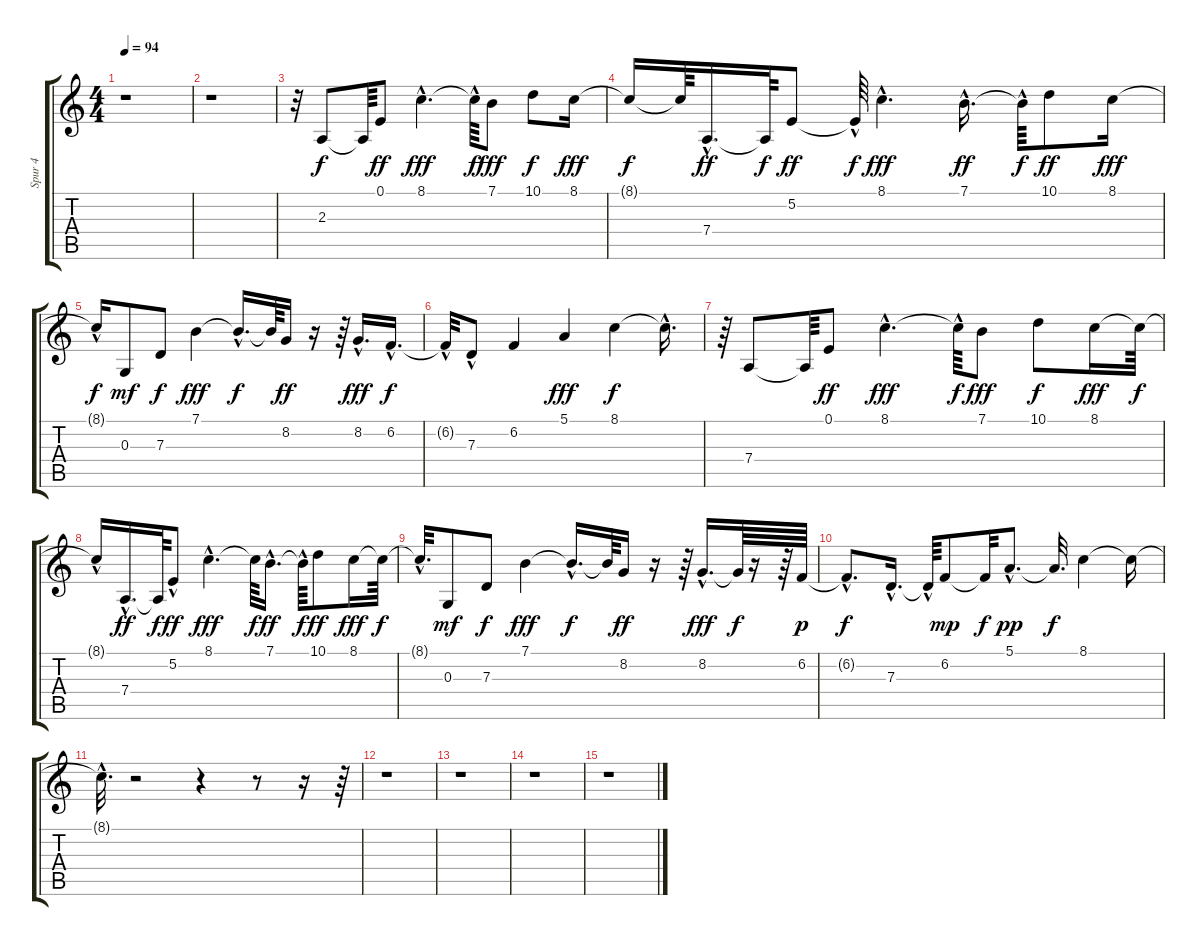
\track ("Spur 4" "Spur 4") {instrument brightacousticpiano}
\staff {score tabs}
\tuning (E4 B3 G3 D3 A2 E2) {hide}
\ts (4 4)
\tempo 94
\clef g2
\ks c
r.1{dy f} |
r.1 |
r.32 2.3.8 2.3{t}.64 0.1.8{dy ff} 8.1{hac}.4{d dy fff} 8.1{hac t}.64{dy f} 7.1.8{dy fff} 10.1.8{dy f volume 9} 8.1.16{dy fff volume 9} |
8.1{t}.16{dy f} 8.1{t}.64 7.4{hac}.16{d dy ff volume 9} 7.4{t}.64{dy f} 5.2.8{dy ff volume 9} 5.2{hac t}.64{dy f} 8.1{hac}.4{d dy fff} 7.1{hac}.16{d dy ff} 7.1{hac t}.64{dy f} 10.1.8{dy ff} 8.1.16{dy fff} |
8.1{hac t}.16{dy f} 0.3.8{dy mf} 7.3.8{dy f} 7.1.4{dy fff} 7.1{hac t}.16{d dy f} 7.1{t}.64 8.2.16{dy ff} r.16 r.64 8.2{hac}.16{d dy fff} 6.2{hac}.16{d dy f} |
6.2{hac t}.32 7.3{hac}.8 6.2.4 5.1.4{dy fff} 8.1.4{dy f} 8.1{hac t}.16{d} |
r.64 7.4.8 7.4{t}.64 0.1.8{dy ff} 8.1{hac}.4{d dy fff} 8.1{hac t}.64{dy f} 7.1.8{dy fff} 10.1.8{dy f} 8.1.16{dy fff} 8.1{t}.64{dy f} |
8.1{hac t}.16 7.4{hac}.16{d dy ff} 7.4{t}.64{dy f} 5.2{hac}.8{dy ff} 8.1{hac}.4{d dy fff} 8.1{t}.64{dy f} 7.1{hac}.16{d dy ff} 7.1{hac t}.64{dy f} 10.1.8{dy ff} 8.1.16{dy fff} 8.1{t}.64{dy f} |
8.1{hac t}.32{d} 0.3.8{dy mf} 7.3.8{dy f} 7.1.4{dy fff} 7.1{hac t}.16{d dy f} 7.1{t}.64 8.2.16{dy ff} r.16 r.64 8.2{hac}.16{d dy fff} 8.2{t}.64{dy f} r.16 r.64 6.2.64{dy p} |
6.2{hac t}.8{d dy f} 7.3{hac}.16{d} 7.3{hac t}.64 6.2.8{dy mp} 6.2{t}.32{dy f} 5.1{hac}.8{d dy pp} 5.1{t}.32{d dy f} 8.1.4 8.1{t}.16 |
8.1{hac t}.32{d} r.2 r.4 r.8 r.16 r.64 |
r.1 |
r.1 |
r.1 |
r.1
